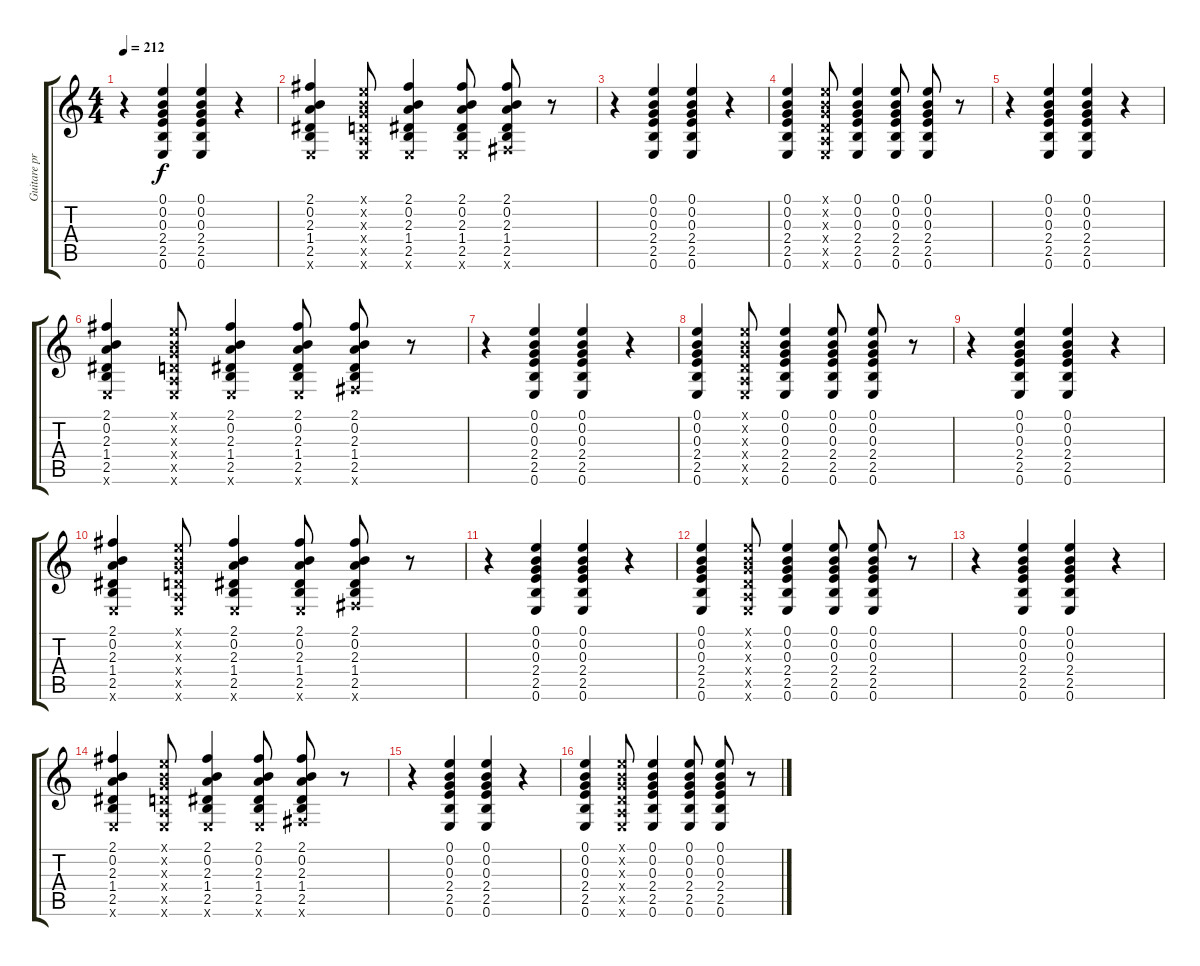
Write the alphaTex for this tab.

\track ("Guitare principale" "Guitare pr") {instrument acousticguitarsteel}
\staff {score tabs}
\tuning (E4 B3 G3 D3 A2 E2) {hide}
\ts (4 4)
\tempo 212
\clef g2
\ks c
r.4{dy f} (0.1 0.2 0.3 2.4 2.5 0.6).4 (0.1 0.2 0.3 2.4 2.5 0.6).4 r.4 |
(2.1 0.2 2.3 1.4 2.5 0.6{x}).4 (0.1{x} 0.2{x} 0.3{x} 0.4{x} 0.5{x} 0.6{x}).8 (2.1 0.2 2.3 1.4 2.5 0.6{x}).4 (2.1 0.2 2.3 1.4 2.5 0.6{x}).8 (2.1 0.2 2.3 1.4 2.5 2.6{x}).8 r.8 |
r.4 (0.1 0.2 0.3 2.4 2.5 0.6).4 (0.1 0.2 0.3 2.4 2.5 0.6).4 r.4 |
(0.1 0.2 0.3 2.4 2.5 0.6).4 (0.1{x} 0.2{x} 0.3{x} 0.4{x} 0.5{x} 0.6{x}).8 (0.1 0.2 0.3 2.4 2.5 0.6).4 (0.1 0.2 0.3 2.4 2.5 0.6).8 (0.1 0.2 0.3 2.4 2.5 0.6).8 r.8 |
r.4 (0.1 0.2 0.3 2.4 2.5 0.6).4 (0.1 0.2 0.3 2.4 2.5 0.6).4 r.4 |
(2.1 0.2 2.3 1.4 2.5 0.6{x}).4 (0.1{x} 0.2{x} 0.3{x} 0.4{x} 0.5{x} 0.6{x}).8 (2.1 0.2 2.3 1.4 2.5 0.6{x}).4 (2.1 0.2 2.3 1.4 2.5 0.6{x}).8 (2.1 0.2 2.3 1.4 2.5 2.6{x}).8 r.8 |
r.4 (0.1 0.2 0.3 2.4 2.5 0.6).4 (0.1 0.2 0.3 2.4 2.5 0.6).4 r.4 |
(0.1 0.2 0.3 2.4 2.5 0.6).4 (0.1{x} 0.2{x} 0.3{x} 0.4{x} 0.5{x} 0.6{x}).8 (0.1 0.2 0.3 2.4 2.5 0.6).4 (0.1 0.2 0.3 2.4 2.5 0.6).8 (0.1 0.2 0.3 2.4 2.5 0.6).8 r.8 |
r.4 (0.1 0.2 0.3 2.4 2.5 0.6).4 (0.1 0.2 0.3 2.4 2.5 0.6).4 r.4 |
(2.1 0.2 2.3 1.4 2.5 0.6{x}).4 (0.1{x} 0.2{x} 0.3{x} 0.4{x} 0.5{x} 0.6{x}).8 (2.1 0.2 2.3 1.4 2.5 0.6{x}).4 (2.1 0.2 2.3 1.4 2.5 0.6{x}).8 (2.1 0.2 2.3 1.4 2.5 2.6{x}).8 r.8 |
r.4 (0.1 0.2 0.3 2.4 2.5 0.6).4 (0.1 0.2 0.3 2.4 2.5 0.6).4 r.4 |
(0.1 0.2 0.3 2.4 2.5 0.6).4 (0.1{x} 0.2{x} 0.3{x} 0.4{x} 0.5{x} 0.6{x}).8 (0.1 0.2 0.3 2.4 2.5 0.6).4 (0.1 0.2 0.3 2.4 2.5 0.6).8 (0.1 0.2 0.3 2.4 2.5 0.6).8 r.8 |
r.4 (0.1 0.2 0.3 2.4 2.5 0.6).4 (0.1 0.2 0.3 2.4 2.5 0.6).4 r.4 |
(2.1 0.2 2.3 1.4 2.5 0.6{x}).4 (0.1{x} 0.2{x} 0.3{x} 0.4{x} 0.5{x} 0.6{x}).8 (2.1 0.2 2.3 1.4 2.5 0.6{x}).4 (2.1 0.2 2.3 1.4 2.5 0.6{x}).8 (2.1 0.2 2.3 1.4 2.5 2.6{x}).8 r.8 |
r.4 (0.1 0.2 0.3 2.4 2.5 0.6).4 (0.1 0.2 0.3 2.4 2.5 0.6).4 r.4 |
(0.1 0.2 0.3 2.4 2.5 0.6).4 (0.1{x} 0.2{x} 0.3{x} 0.4{x} 0.5{x} 0.6{x}).8 (0.1 0.2 0.3 2.4 2.5 0.6).4 (0.1 0.2 0.3 2.4 2.5 0.6).8 (0.1 0.2 0.3 2.4 2.5 0.6).8 r.8
